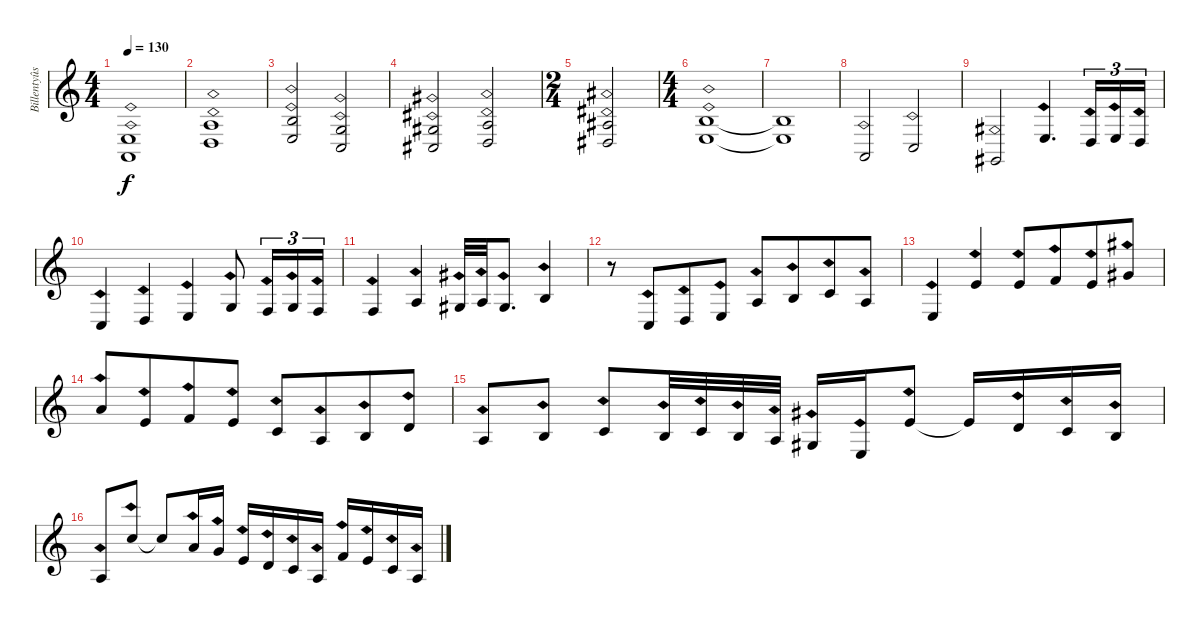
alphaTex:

\track ("Billentyûs 2 (Jon Lord)" "Billentyûs") {instrument rockorgan}
\staff {score}
\tuning (E4 B3 G3 D3 A2 E2 B1) {hide}
\ts (4 4)
\tempo 130
\clef g2
\ks c
(2.4{ph 12} 0.5{ph 12}).1{dy f} |
(2.3{ph 12} 0.4{ph 12}).1 |
(0.2{ph 12} 2.4{ph 12}).2 (0.3{ph 12} 3.5{ph 12}).2 |
(6.4{ph 12} 4.5{ph 12}).2 (2.3{ph 12} 0.4{ph 12}).2 |
\ts (2 4)
(3.3{ph 12} 1.4{ph 12}).2 |
\ts (4 4)
(0.2{ph 12} 2.4{ph 12}).1 |
(0.2{t} 2.4{t}).1 |
0.5{ph 12}.2{volume 16} 3.5{ph 12}.2 |
4.6{ph 12}.2 2.4{ph 12}.4{d} 0.4{ph 12}.16{tu (3 2)} 2.4{ph 12}.16{tu (3 2)} 0.4{ph 12}.16{tu (3 2)} |
3.5{ph 12}.4 0.4{ph 12}.4 2.4{ph 12}.4 0.3{ph 12}.8 3.4{ph 12}.16{tu (3 2)} 0.3{ph 12}.16{tu (3 2)} 3.4{ph 12}.16{tu (3 2)} |
3.4{ph 12}.4 2.3{ph 12}.4 1.3{ph 12}.32 2.3{ph 12}.32 1.3{ph 12}.8{d} 0.2{ph 12}.4 |
r.8 3.5{ph 12}.8{beam merge} 0.4{ph 12}.8 2.4{ph 12}.8 2.3{ph 12}.8 0.2{ph 12}.8{beam merge} 1.2{ph 12}.8 2.3{ph 12}.8 |
2.4{ph 12}.4 0.1{ph 12}.4 0.1{ph 12}.8 1.1{ph 12}.8{beam merge} 0.1{ph 12}.8 4.1{ph 12}.8 |
5.1{ph 12}.8 0.1{ph 12}.8{beam merge} 1.1{ph 12}.8 0.1{ph 12}.8 1.2{ph 12}.8 2.3{ph 12}.8{beam merge} 0.2{ph 12}.8 3.2{ph 12}.8 |
2.3{ph 12}.8 0.2{ph 12}.8 1.2{ph 12}.8 0.2{ph 12}.32 1.2{ph 12}.32 0.2{ph 12}.32 2.3{ph 12}.32 1.3{ph 12}.16 2.4{ph 12}.16 0.1{ph 12}.8 0.1{t}.16 3.2{ph 12}.16 1.2{ph 12}.16 0.2{ph 12}.16 |
2.3{ph 12}.8 8.1{ph 12}.8 8.1{t}.8 5.1{ph 12}.16 3.1{ph 12}.16 0.1{ph 12}.16 3.2{ph 12}.16 1.2{ph 12}.16 2.3{ph 12}.16 1.1{ph 12}.16 0.1{ph 12}.16 1.2{ph 12}.16 2.3{ph 12}.16
